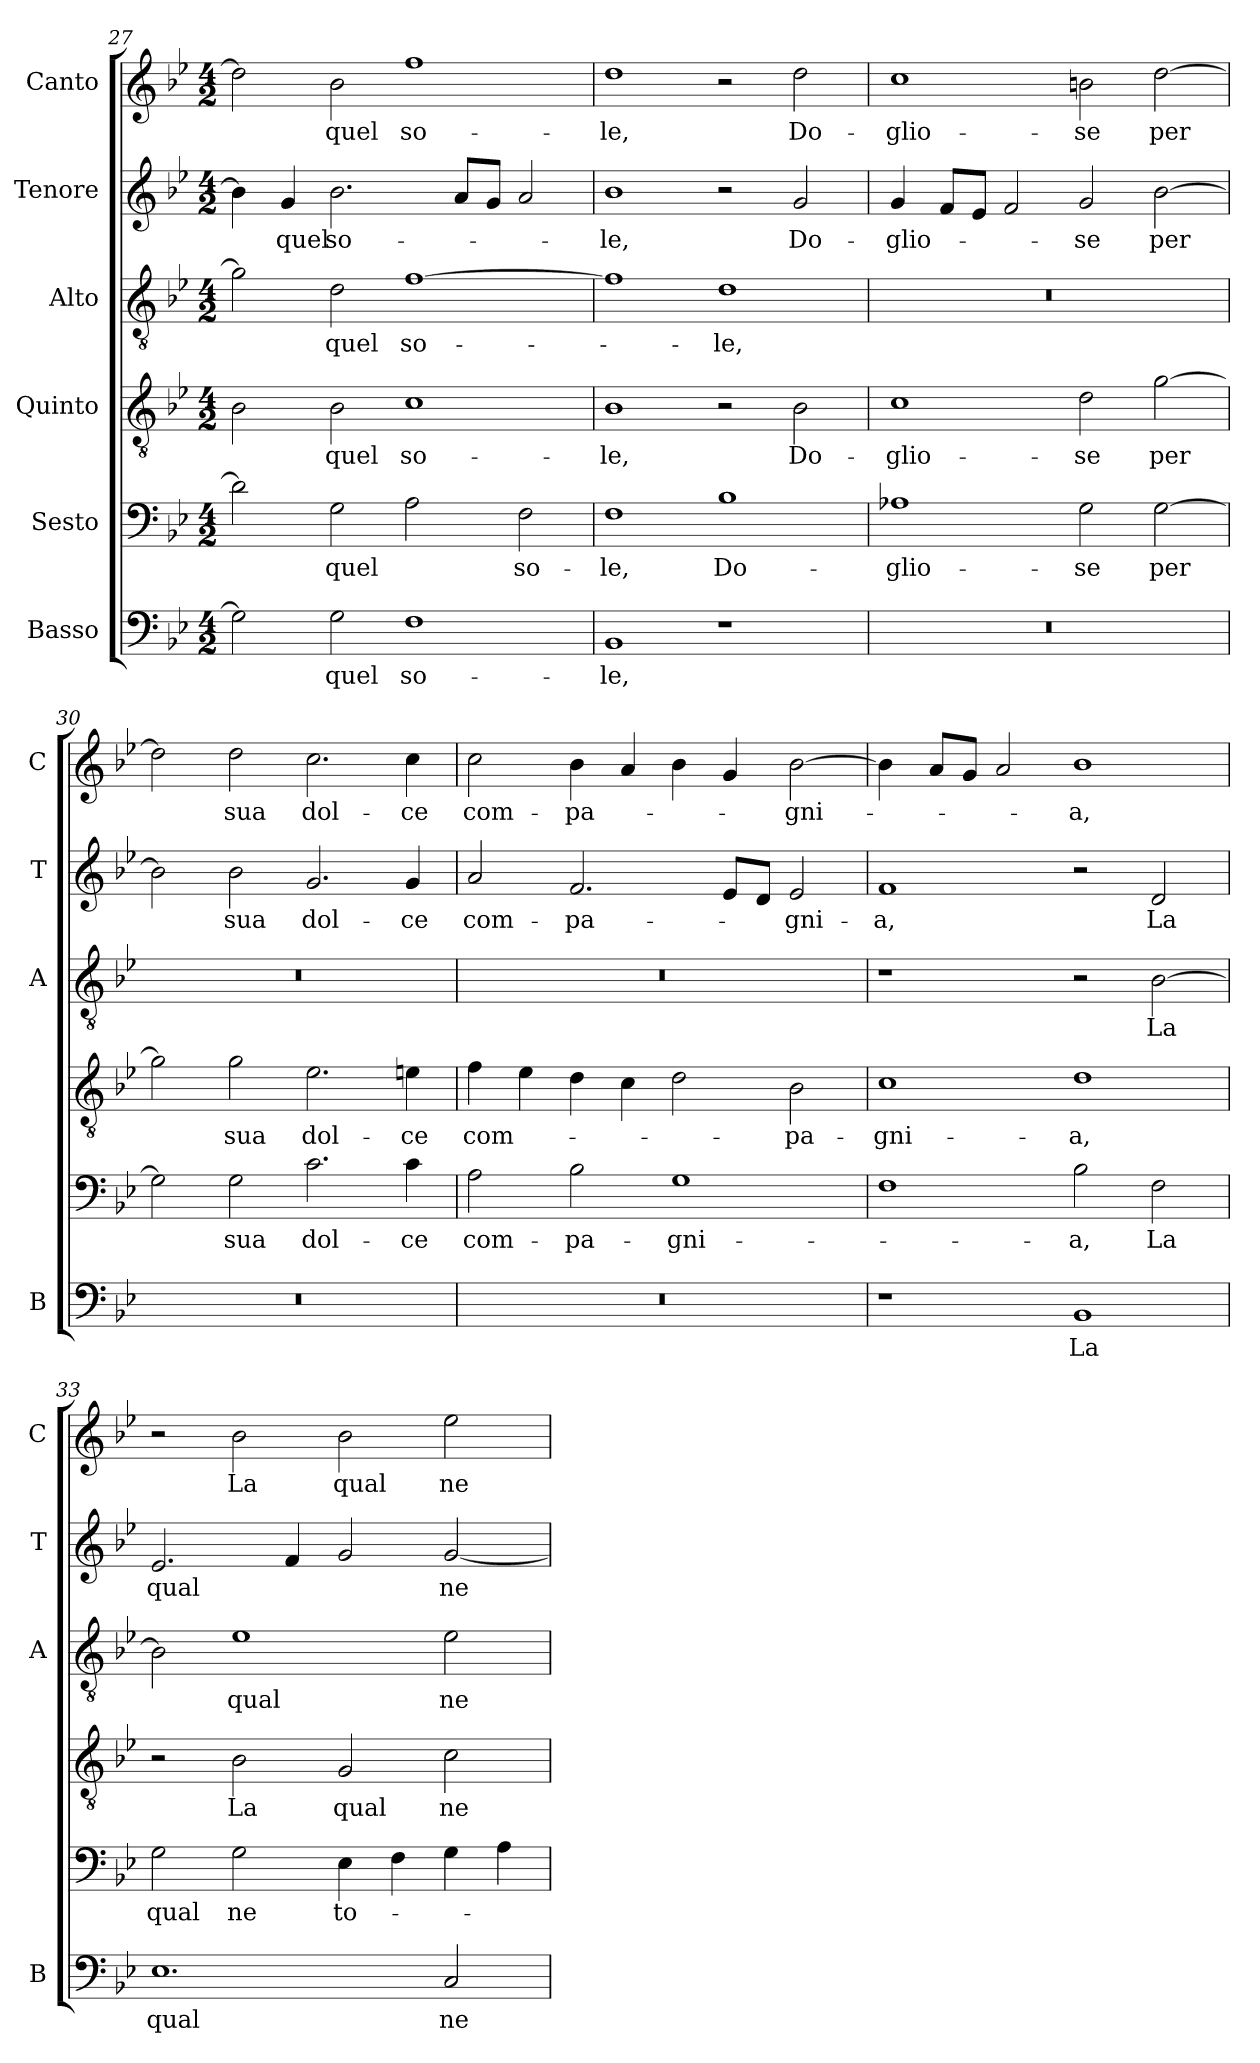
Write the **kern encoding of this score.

**kern	**text	**kern	**text	**kern	**text	**kern	**text	**kern	**text	**kern	**text
*part6	*part6	*part5	*part5	*part4	*part4	*part3	*part3	*part2	*part2	*part1	*part1
*staff6	*staff6	*staff5	*staff5	*staff4	*staff4	*staff3	*staff3	*staff2	*staff2	*staff1	*staff1
*I"Basso	*	*I"Sesto	*	*I"Quinto	*	*I"Alto	*	*I"Tenore	*	*I"Canto	*
*I'B	*	*	*	*	*	*I'A	*	*I'T	*	*I'C	*
*clefF4	*	*clefF4	*	*clefGv2	*	*clefGv2	*	*clefG2	*	*clefG2	*
*k[b-e-]	*	*k[b-e-]	*	*k[b-e-]	*	*k[b-e-]	*	*k[b-e-]	*	*k[b-e-]	*
*B-:	*	*B-:	*	*B-:	*	*B-:	*	*B-:	*	*B-:	*
*M4/2	*	*M4/2	*	*M4/2	*	*M4/2	*	*M4/2	*	*M4/2	*
=27	=27	=27	=27	=27	=27	=27	=27	=27	=27	=27	=27
2G\]	.	2d\]	.	2B-\	.	2g\]	.	4b-\]	.	2dd\]	.
!	!	!	!	!	!	!	!	!	!LO:LY:b	!	!
.	.	.	.	.	.	.	.	4g/	quel	.	.
!	!LO:LY:b	!	!LO:LY:b	!	!LO:LY:b	!	!LO:LY:b	!	!LO:LY:b	!	!LO:LY:b
2G\	quel	2G\	quel	2B-\	quel	2d\	quel	2.b-\	so-	2b-\	quel
!	!LO:LY:b	!	!	!	!LO:LY:b	!	!LO:LY:b	!	!	!	!LO:LY:b
1F	so-	2A\	.	1c	so-	[1f	so-	.	.	1ff	so-
.	.	.	.	.	.	.	.	8a/L	.	.	.
.	.	.	.	.	.	.	.	8g/J	.	.	.
!	!	!	!LO:LY:b	!	!	!	!	!	!	!	!
.	.	2F\	so-	.	.	.	.	2a/	.	.	.
=28	=28	=28	=28	=28	=28	=28	=28	=28	=28	=28	=28
!	!LO:LY:b	!	!LO:LY:b	!	!LO:LY:b	!	!	!	!LO:LY:b	!	!LO:LY:b
1BB-	-le,	1F	-le,	1B-	-le,	1f]	.	1b-	-le,	1dd	-le,
!	!	!	!LO:LY:b	!	!	!	!LO:LY:b	!	!	!	!
1r	.	1B-	Do-	2r	.	1d	-le,	2r	.	2r	.
!	!	!	!	!	!LO:LY:b	!	!	!	!LO:LY:b	!	!LO:LY:b
.	.	.	.	2B-\	Do-	.	.	2g/	Do-	2dd\	Do-
!!LO:LB:g=z
=29	=29	=29	=29	=29	=29	=29	=29	=29	=29	=29	=29
!	!	!	!LO:LY:b	!	!LO:LY:b	!	!	!	!LO:LY:b	!	!LO:LY:b
0r	.	1A-X	-glio-	1c	-glio-	0r	.	4g/	-glio-	1cc	-glio-
.	.	.	.	.	.	.	.	8f/L	.	.	.
.	.	.	.	.	.	.	.	8e-/J	.	.	.
.	.	.	.	.	.	.	.	2f/	.	.	.
!	!	!	!LO:LY:b	!	!LO:LY:b	!	!	!	!LO:LY:b	!	!LO:LY:b
.	.	2G\	-se	2d\	-se	.	.	2g/	-se	2bn\	-se
!	!	!	!LO:LY:b	!	!LO:LY:b	!	!	!	!LO:LY:b	!	!LO:LY:b
.	.	[2G\	per	[2g\	per	.	.	[2b-\	per	[2dd\	per
=30	=30	=30	=30	=30	=30	=30	=30	=30	=30	=30	=30
0r	.	2G\]	.	2g\]	.	0r	.	2b-\]	.	2dd\]	.
!	!	!	!LO:LY:b	!	!LO:LY:b	!	!	!	!LO:LY:b	!	!LO:LY:b
.	.	2G\	sua	2g\	sua	.	.	2b-\	sua	2dd\	sua
!	!	!	!LO:LY:b	!	!LO:LY:b	!	!	!	!LO:LY:b	!	!LO:LY:b
.	.	2.c\	dol-	2.e-\	dol-	.	.	2.g/	dol-	2.cc\	dol-
!	!	!	!LO:LY:b	!	!LO:LY:b	!	!	!	!LO:LY:b	!	!LO:LY:b
.	.	4c\	-ce	4en\	-ce	.	.	4g/	-ce	4cc\	-ce
=31	=31	=31	=31	=31	=31	=31	=31	=31	=31	=31	=31
!	!	!	!LO:LY:b	!	!LO:LY:b	!	!	!	!LO:LY:b	!	!LO:LY:b
0r	.	2A\	com-	4f\	com-	0r	.	2a/	com-	2cc\	com-
.	.	.	.	4e-\	.	.	.	.	.	.	.
!	!	!	!LO:LY:b	!	!	!	!	!	!LO:LY:b	!	!LO:LY:b
.	.	2B-\	-pa-	4d\	.	.	.	2.f/	-pa-	4b-\	-pa-
.	.	.	.	4c\	.	.	.	.	.	4a/	.
!	!	!	!LO:LY:b	!	!	!	!	!	!	!	!
.	.	1G	-gni-	2d\	.	.	.	.	.	4b-\	.
.	.	.	.	.	.	.	.	8e-/L	.	4g/	.
.	.	.	.	.	.	.	.	8d/J	.	.	.
!	!	!	!	!	!LO:LY:b	!	!	!	!LO:LY:b	!	!LO:LY:b
.	.	.	.	2B-\	-pa-	.	.	2e-/	-gni-	[2b-\	-gni-
=32	=32	=32	=32	=32	=32	=32	=32	=32	=32	=32	=32
!	!	!	!	!	!LO:LY:b	!	!	!	!LO:LY:b	!	!
1r	.	1F	.	1c	-gni-	1r	.	1f	-a,	4b-\]	.
.	.	.	.	.	.	.	.	.	.	8a/L	.
.	.	.	.	.	.	.	.	.	.	8g/J	.
.	.	.	.	.	.	.	.	.	.	2a/	.
!	!LO:LY:b	!	!LO:LY:b	!	!LO:LY:b	!	!	!	!	!	!LO:LY:b
1BB-	La	2B-\	-a,	1d	-a,	2r	.	2r	.	1b-	-a,
!	!	!	!LO:LY:b	!	!	!	!LO:LY:b	!	!LO:LY:b	!	!
.	.	2F\	La	.	.	[2B-\	La	2d/	La	.	.
=33	=33	=33	=33	=33	=33	=33	=33	=33	=33	=33	=33
!	!LO:LY:b	!	!LO:LY:b	!	!	!	!	!	!LO:LY:b	!	!
1.E-	qual	2G\	qual	2r	.	2B-\]	.	2.e-/	qual	2r	.
!	!	!	!LO:LY:b	!	!LO:LY:b	!	!LO:LY:b	!	!	!	!LO:LY:b
.	.	2G\	ne	2B-\	La	1e-	qual	.	.	2b-\	La
.	.	.	.	.	.	.	.	4f/	.	.	.
!	!	!	!LO:LY:b	!	!LO:LY:b	!	!	!	!	!	!LO:LY:b
.	.	4E-\	to-	2G/	qual	.	.	2g/	.	2b-\	qual
.	.	4F\	.	.	.	.	.	.	.	.	.
!	!LO:LY:b	!	!	!	!LO:LY:b	!	!LO:LY:b	!	!LO:LY:b	!	!LO:LY:b
2C/	ne	4G\	.	2c\	ne	2e-\	ne	[2g/	ne	2ee-\	ne
.	.	4A\	.	.	.	.	.	.	.	.	.
=	=	=	=	=	=	=	=	=	=	=	=
*-	*-	*-	*-	*-	*-	*-	*-	*-	*-	*-	*-
